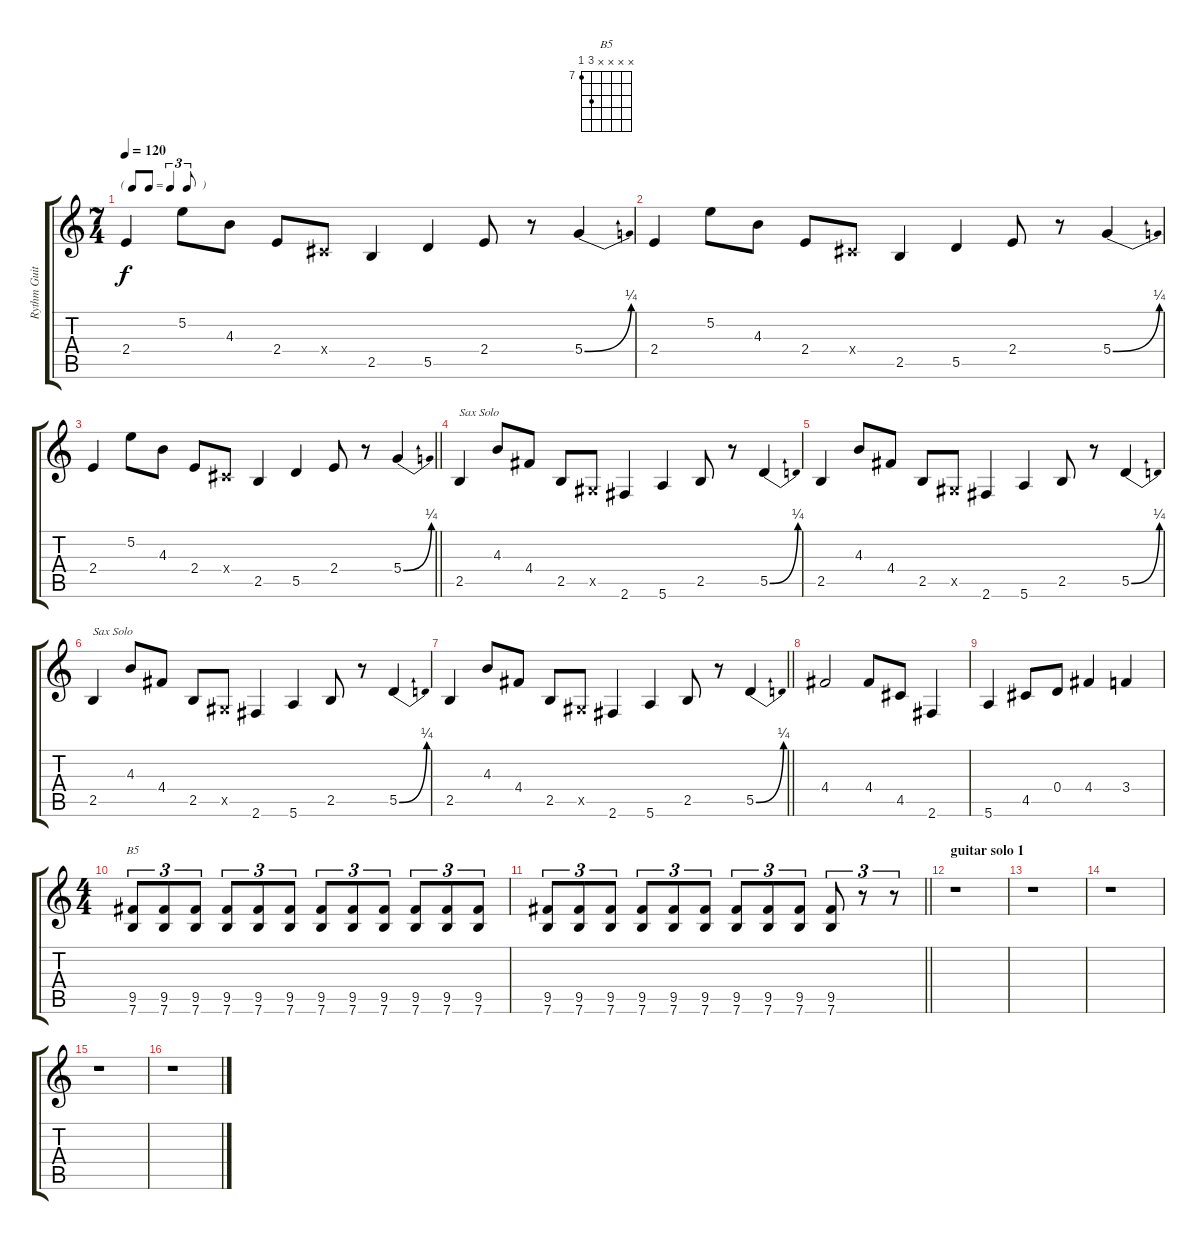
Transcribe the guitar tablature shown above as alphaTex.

\track ("Rythm Guitar (Gilmour)" "Rythm Guit") {instrument electricguitarclean}
\staff {score tabs}
\tuning (E4 B3 G3 D3 A2 E2) {hide}
\chord ("B5" x x x x 9 7) {firstfret 7}
\ts (7 4)
\tf triplet8th
\tempo 120
\clef g2
\ks c
2.4.4{dy f} 5.2.8 4.3.8 2.4.8 -1.4{x}.8 2.5.4 5.5.4 2.4.8 r.8 5.4{be (bend 0 0 60 1)}.4 |
2.4.4 5.2.8 4.3.8 2.4.8 -1.4{x}.8 2.5.4 5.5.4 2.4.8 r.8 5.4{be (bend 0 0 60 1)}.4 |
\barLineRight lightlight
2.4.4 5.2.8 4.3.8 2.4.8 -1.4{x}.8 2.5.4 5.5.4 2.4.8 r.8 5.4{be (bend 0 0 60 1)}.4 |
2.5.4{txt "Sax Solo"} 4.3.8 4.4.8 2.5.8 -1.5{x}.8 2.6.4 5.6.4 2.5.8 r.8 5.5{be (bend 0 0 60 1)}.4 |
2.5.4 4.3.8 4.4.8 2.5.8 -1.5{x}.8 2.6.4 5.6.4 2.5.8 r.8 5.5{be (bend 0 0 60 1)}.4 |
2.5.4{txt "Sax Solo"} 4.3.8 4.4.8 2.5.8 -1.5{x}.8 2.6.4 5.6.4 2.5.8 r.8 5.5{be (bend 0 0 60 1)}.4 |
\barLineRight lightlight
2.5.4 4.3.8 4.4.8 2.5.8 -1.5{x}.8 2.6.4 5.6.4 2.5.8 r.8 5.5{be (bend 0 0 60 1)}.4 |
4.4.2 4.4.8 4.5.8 2.6.4 |
5.6.4 4.5.8 0.4.8 4.4.4 3.4.4 |
\ts (4 4)
(9.5 7.6).8{tu (3 2) ch "B5"} (9.5 7.6).8{tu (3 2)} (9.5 7.6).8{tu (3 2)} (9.5 7.6).8{tu (3 2)} (9.5 7.6).8{tu (3 2)} (9.5 7.6).8{tu (3 2)} (9.5 7.6).8{tu (3 2)} (9.5 7.6).8{tu (3 2)} (9.5 7.6).8{tu (3 2)} (9.5 7.6).8{tu (3 2)} (9.5 7.6).8{tu (3 2)} (9.5 7.6).8{tu (3 2)} |
\barLineRight lightlight
(9.5 7.6).8{tu (3 2)} (9.5 7.6).8{tu (3 2)} (9.5 7.6).8{tu (3 2)} (9.5 7.6).8{tu (3 2)} (9.5 7.6).8{tu (3 2)} (9.5 7.6).8{tu (3 2)} (9.5 7.6).8{tu (3 2)} (9.5 7.6).8{tu (3 2)} (9.5 7.6).8{tu (3 2)} (9.5 7.6).8{tu (3 2)} r.8{tu (3 2)} r.8{tu (3 2)} |
\section ("" "guitar solo 1")
r.1 |
r.1 |
r.1 |
r.1 |
r.1
